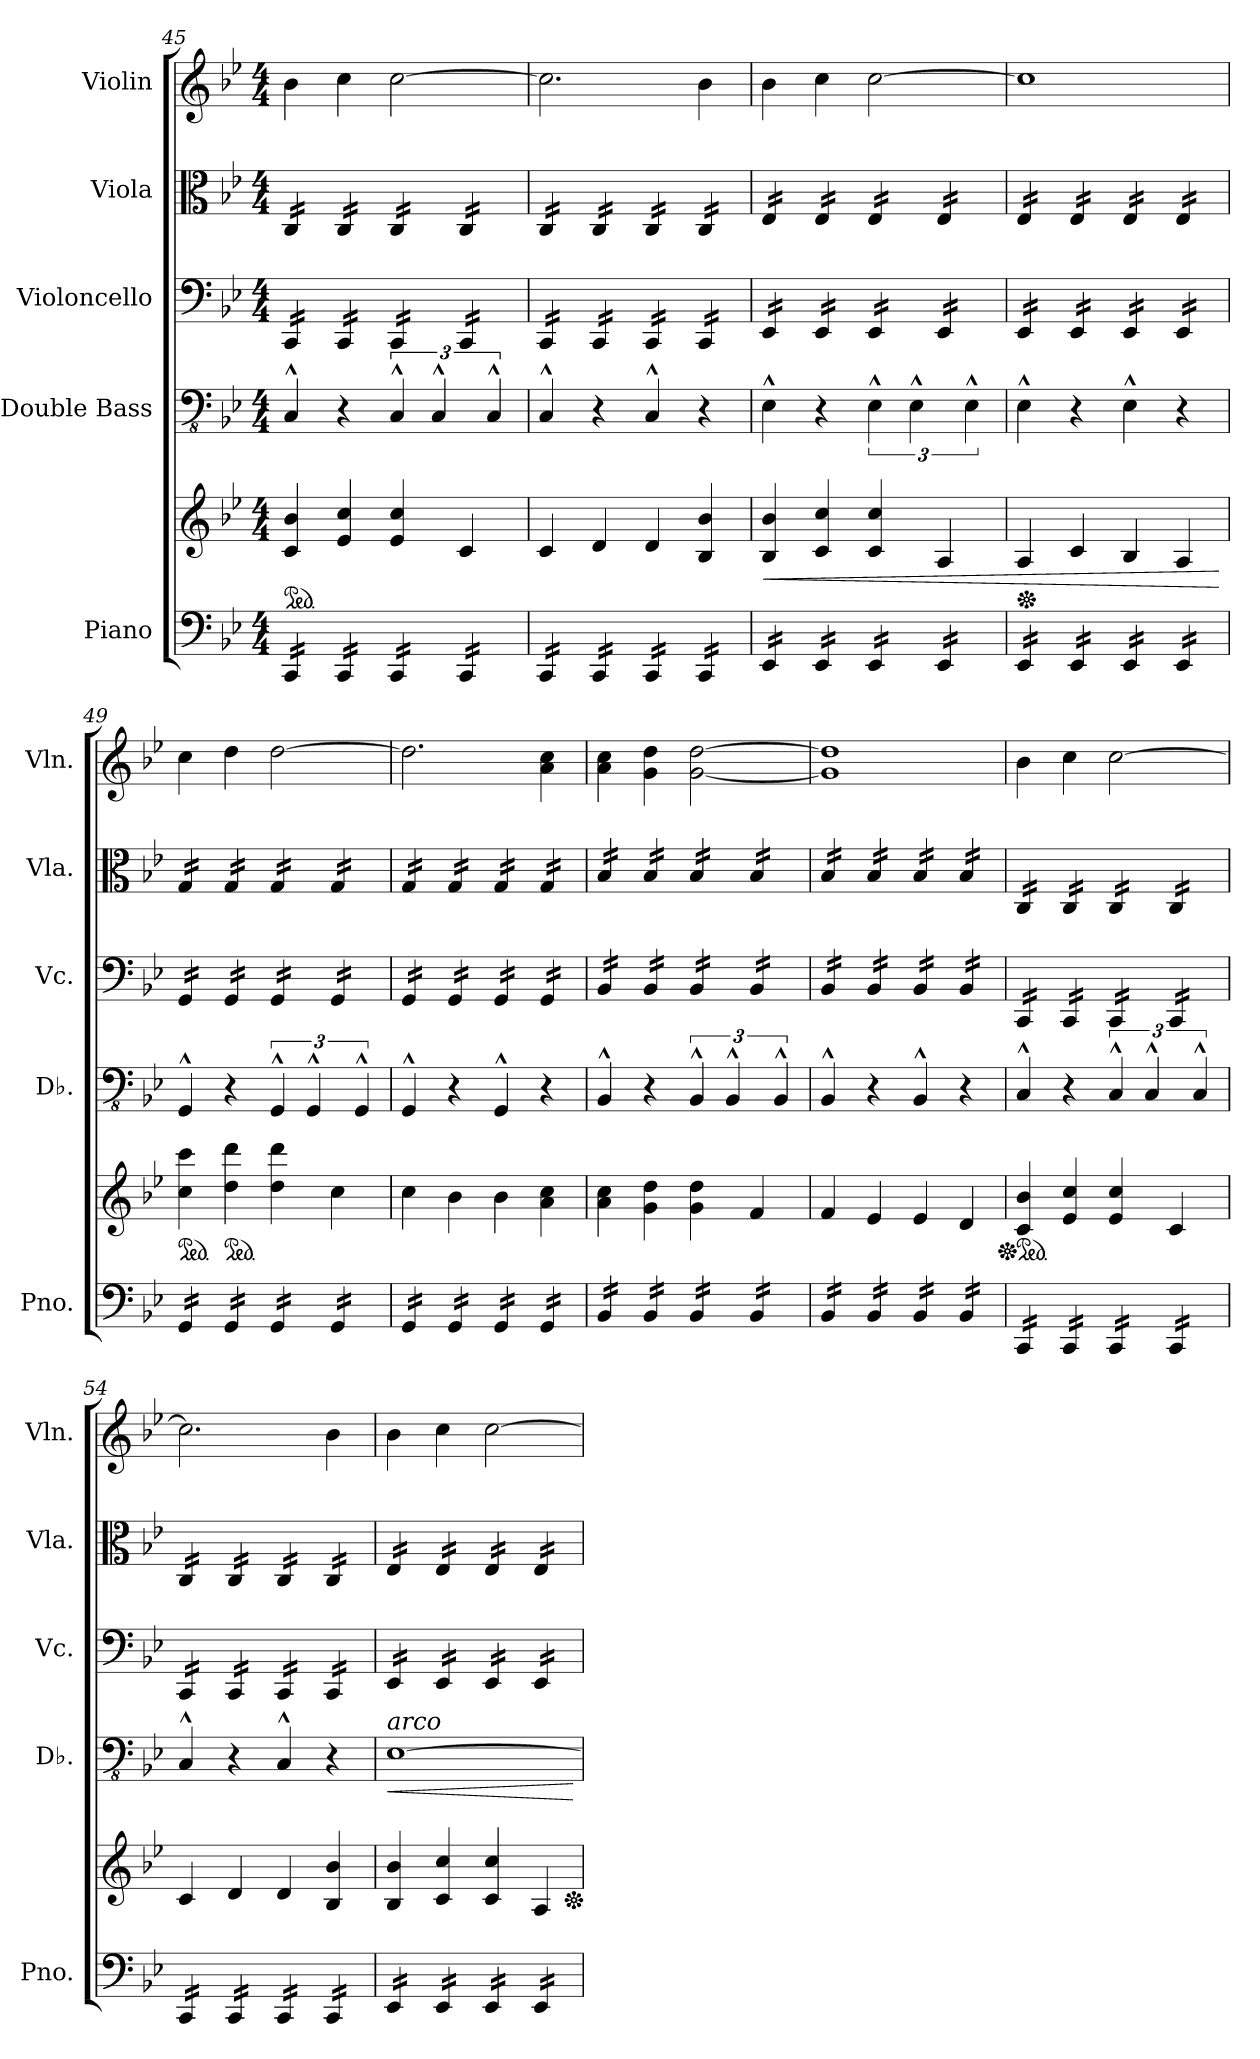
**kern	**kern	**dynam	**kern	**dynam	**kern	**kern	**kern
*part5	*part5	*part5	*part4	*part4	*part3	*part2	*part1
*staff6	*staff5	*staff5/6	*staff4	*staff4	*staff3	*staff2	*staff1
*I"Piano	*	*	*I"Double Bass	*	*I"Violoncello	*I"Viola	*I"Violin
*I'Pno.	*	*	*I'Db.	*	*I'Vc.	*I'Vla.	*I'Vln.
*clefF4	*clefG2	*	*clefFv4	*	*clefF4	*clefC3	*clefG2
*k[b-e-]	*k[b-e-]	*	*k[b-e-]	*	*k[b-e-]	*k[b-e-]	*k[b-e-]
*M4/4	*M4/4	*	*M4/4	*	*M4/4	*M4/4	*M4/4
*	*ped	*	*	*	*	*	*
=45	=45	=45	=45	=45	=45	=45	=45
*tremolo	*	*	*	*	*	*	*
*	*	*	*	*	*tremolo	*	*
*	*	*	*	*	*	*tremolo	*
16CC/LL	4c/ 4b-/	.	4CC^^/	.	16CC/LL	16C/LL	4b-\
16CC/	.	.	.	.	16CC/	16C/	.
16CC/	.	.	.	.	16CC/	16C/	.
16CC/JJ	.	.	.	.	16CC/JJ	16C/JJ	.
16CC/LL	4e-/ 4cc/	.	4r	.	16CC/LL	16C/LL	4cc\
16CC/	.	.	.	.	16CC/	16C/	.
16CC/	.	.	.	.	16CC/	16C/	.
16CC/JJ	.	.	.	.	16CC/JJ	16C/JJ	.
16CC/LL	4e-/ 4cc/	.	6CC^^/	.	16CC/LL	16C/LL	[2cc\
16CC/	.	.	.	.	16CC/	16C/	.
16CC/	.	.	.	.	16CC/	16C/	.
.	.	.	6CC^^/	.	.	.	.
16CC/JJ	.	.	.	.	16CC/JJ	16C/JJ	.
16CC/LL	4c/	.	.	.	16CC/LL	16C/LL	.
16CC/	.	.	.	.	16CC/	16C/	.
.	.	.	6CC^^/	.	.	.	.
16CC/	.	.	.	.	16CC/	16C/	.
16CC/JJ	.	.	.	.	16CC/JJ	16C/JJ	.
=46	=46	=46	=46	=46	=46	=46	=46
16CC/LL	4c/	.	4CC^^/	.	16CC/LL	16C/LL	2.cc\]
16CC/	.	.	.	.	16CC/	16C/	.
16CC/	.	.	.	.	16CC/	16C/	.
16CC/JJ	.	.	.	.	16CC/JJ	16C/JJ	.
16CC/LL	4d/	.	4r	.	16CC/LL	16C/LL	.
16CC/	.	.	.	.	16CC/	16C/	.
16CC/	.	.	.	.	16CC/	16C/	.
16CC/JJ	.	.	.	.	16CC/JJ	16C/JJ	.
16CC/LL	4d/	.	4CC^^/	.	16CC/LL	16C/LL	.
16CC/	.	.	.	.	16CC/	16C/	.
16CC/	.	.	.	.	16CC/	16C/	.
16CC/JJ	.	.	.	.	16CC/JJ	16C/JJ	.
16CC/LL	4B-/ 4b-/	.	4r	.	16CC/LL	16C/LL	4b-\
16CC/	.	.	.	.	16CC/	16C/	.
16CC/	.	.	.	.	16CC/	16C/	.
16CC/JJ	.	.	.	.	16CC/JJ	16C/JJ	.
=47	=47	=47	=47	=47	=47	=47	=47
!	!	!LO:HP:b	!	!	!	!	!
16EE-/LL	4B-/ 4b-/	<	4EE-^^\	.	16EE-/LL	16E-/LL	4b-\
16EE-/	.	.	.	.	16EE-/	16E-/	.
16EE-/	.	.	.	.	16EE-/	16E-/	.
16EE-/JJ	.	.	.	.	16EE-/JJ	16E-/JJ	.
16EE-/LL	4c/ 4cc/	.	4r	.	16EE-/LL	16E-/LL	4cc\
16EE-/	.	.	.	.	16EE-/	16E-/	.
16EE-/	.	.	.	.	16EE-/	16E-/	.
16EE-/JJ	.	.	.	.	16EE-/JJ	16E-/JJ	.
16EE-/LL	4c/ 4cc/	.	6EE-^^\	.	16EE-/LL	16E-/LL	[2cc\
16EE-/	.	.	.	.	16EE-/	16E-/	.
16EE-/	.	.	.	.	16EE-/	16E-/	.
.	.	.	6EE-^^\	.	.	.	.
16EE-/JJ	.	.	.	.	16EE-/JJ	16E-/JJ	.
16EE-/LL	4A/	.	.	.	16EE-/LL	16E-/LL	.
16EE-/	.	.	.	.	16EE-/	16E-/	.
.	.	.	6EE-^^\	.	.	.	.
16EE-/	.	.	.	.	16EE-/	16E-/	.
16EE-/JJ	.	.	.	.	16EE-/JJ	16E-/JJ	.
=48	=48	=48	=48	=48	=48	=48	=48
*	*Xped	*	*	*	*	*	*
16EE-/LL	4A/	.	4EE-^^\	.	16EE-/LL	16E-/LL	1cc]
16EE-/	.	.	.	.	16EE-/	16E-/	.
16EE-/	.	.	.	.	16EE-/	16E-/	.
16EE-/JJ	.	.	.	.	16EE-/JJ	16E-/JJ	.
16EE-/LL	4c/	.	4r	.	16EE-/LL	16E-/LL	.
16EE-/	.	.	.	.	16EE-/	16E-/	.
16EE-/	.	.	.	.	16EE-/	16E-/	.
16EE-/JJ	.	.	.	.	16EE-/JJ	16E-/JJ	.
16EE-/LL	4B-/	.	4EE-^^\	.	16EE-/LL	16E-/LL	.
16EE-/	.	.	.	.	16EE-/	16E-/	.
16EE-/	.	.	.	.	16EE-/	16E-/	.
16EE-/JJ	.	.	.	.	16EE-/JJ	16E-/JJ	.
16EE-/LL	4A/	.	4r	.	16EE-/LL	16E-/LL	.
16EE-/	.	.	.	.	16EE-/	16E-/	.
16EE-/	.	.	.	.	16EE-/	16E-/	.
16EE-/JJ	.	.	.	.	16EE-/JJ	16E-/JJ	.
.	.	[	.	.	.	.	.
=49	=49	=49	=49	=49	=49	=49	=49
*	*ped	*	*	*	*	*	*
16GG/LL	4cc\ 4ccc\	.	4GGG^^/	.	16GG/LL	16G/LL	4cc\
16GG/	.	.	.	.	16GG/	16G/	.
16GG/	.	.	.	.	16GG/	16G/	.
16GG/JJ	.	.	.	.	16GG/JJ	16G/JJ	.
*	*ped	*	*	*	*	*	*
16GG/LL	4dd\ 4ddd\	.	4r	.	16GG/LL	16G/LL	4dd\
16GG/	.	.	.	.	16GG/	16G/	.
16GG/	.	.	.	.	16GG/	16G/	.
16GG/JJ	.	.	.	.	16GG/JJ	16G/JJ	.
16GG/LL	4dd\ 4ddd\	.	6GGG^^/	.	16GG/LL	16G/LL	[2dd\
16GG/	.	.	.	.	16GG/	16G/	.
16GG/	.	.	.	.	16GG/	16G/	.
.	.	.	6GGG^^/	.	.	.	.
16GG/JJ	.	.	.	.	16GG/JJ	16G/JJ	.
16GG/LL	4cc\	.	.	.	16GG/LL	16G/LL	.
16GG/	.	.	.	.	16GG/	16G/	.
.	.	.	6GGG^^/	.	.	.	.
16GG/	.	.	.	.	16GG/	16G/	.
16GG/JJ	.	.	.	.	16GG/JJ	16G/JJ	.
=50	=50	=50	=50	=50	=50	=50	=50
16GG/LL	4cc\	.	4GGG^^/	.	16GG/LL	16G/LL	2.dd\]
16GG/	.	.	.	.	16GG/	16G/	.
16GG/	.	.	.	.	16GG/	16G/	.
16GG/JJ	.	.	.	.	16GG/JJ	16G/JJ	.
16GG/LL	4b-\	.	4r	.	16GG/LL	16G/LL	.
16GG/	.	.	.	.	16GG/	16G/	.
16GG/	.	.	.	.	16GG/	16G/	.
16GG/JJ	.	.	.	.	16GG/JJ	16G/JJ	.
16GG/LL	4b-\	.	4GGG^^/	.	16GG/LL	16G/LL	.
16GG/	.	.	.	.	16GG/	16G/	.
16GG/	.	.	.	.	16GG/	16G/	.
16GG/JJ	.	.	.	.	16GG/JJ	16G/JJ	.
16GG/LL	4a\ 4cc\	.	4r	.	16GG/LL	16G/LL	4a\ 4cc\
16GG/	.	.	.	.	16GG/	16G/	.
16GG/	.	.	.	.	16GG/	16G/	.
16GG/JJ	.	.	.	.	16GG/JJ	16G/JJ	.
=51	=51	=51	=51	=51	=51	=51	=51
16BB-/LL	4a\ 4cc\	.	4BBB-^^/	.	16BB-/LL	16B-/LL	4a\ 4cc\
16BB-/	.	.	.	.	16BB-/	16B-/	.
16BB-/	.	.	.	.	16BB-/	16B-/	.
16BB-/JJ	.	.	.	.	16BB-/JJ	16B-/JJ	.
16BB-/LL	4g\ 4dd\	.	4r	.	16BB-/LL	16B-/LL	4g\ 4dd\
16BB-/	.	.	.	.	16BB-/	16B-/	.
16BB-/	.	.	.	.	16BB-/	16B-/	.
16BB-/JJ	.	.	.	.	16BB-/JJ	16B-/JJ	.
16BB-/LL	4g\ 4dd\	.	6BBB-^^/	.	16BB-/LL	16B-/LL	[2g\ [2dd\
16BB-/	.	.	.	.	16BB-/	16B-/	.
16BB-/	.	.	.	.	16BB-/	16B-/	.
.	.	.	6BBB-^^/	.	.	.	.
16BB-/JJ	.	.	.	.	16BB-/JJ	16B-/JJ	.
16BB-/LL	4f/	.	.	.	16BB-/LL	16B-/LL	.
16BB-/	.	.	.	.	16BB-/	16B-/	.
.	.	.	6BBB-^^/	.	.	.	.
16BB-/	.	.	.	.	16BB-/	16B-/	.
16BB-/JJ	.	.	.	.	16BB-/JJ	16B-/JJ	.
!!LO:PB:g=z
=52	=52	=52	=52	=52	=52	=52	=52
16BB-/LL	4f/	.	4BBB-^^/	.	16BB-/LL	16B-/LL	1g] 1dd]
16BB-/	.	.	.	.	16BB-/	16B-/	.
16BB-/	.	.	.	.	16BB-/	16B-/	.
16BB-/JJ	.	.	.	.	16BB-/JJ	16B-/JJ	.
16BB-/LL	4e-/	.	4r	.	16BB-/LL	16B-/LL	.
16BB-/	.	.	.	.	16BB-/	16B-/	.
16BB-/	.	.	.	.	16BB-/	16B-/	.
16BB-/JJ	.	.	.	.	16BB-/JJ	16B-/JJ	.
16BB-/LL	4e-/	.	4BBB-^^/	.	16BB-/LL	16B-/LL	.
16BB-/	.	.	.	.	16BB-/	16B-/	.
16BB-/	.	.	.	.	16BB-/	16B-/	.
16BB-/JJ	.	.	.	.	16BB-/JJ	16B-/JJ	.
16BB-/LL	4d/	.	4r	.	16BB-/LL	16B-/LL	.
16BB-/	.	.	.	.	16BB-/	16B-/	.
16BB-/	.	.	.	.	16BB-/	16B-/	.
16BB-/JJ	.	.	.	.	16BB-/JJ	16B-/JJ	.
=53	=53	=53	=53	=53	=53	=53	=53
*	*Xped	*	*	*	*	*	*
*	*Xped	*	*	*	*	*	*
*	*ped	*	*	*	*	*	*
16CC/LL	4c/ 4b-/	.	4CC^^/	.	16CC/LL	16C/LL	4b-\
16CC/	.	.	.	.	16CC/	16C/	.
16CC/	.	.	.	.	16CC/	16C/	.
16CC/JJ	.	.	.	.	16CC/JJ	16C/JJ	.
16CC/LL	4e-/ 4cc/	.	4r	.	16CC/LL	16C/LL	4cc\
16CC/	.	.	.	.	16CC/	16C/	.
16CC/	.	.	.	.	16CC/	16C/	.
16CC/JJ	.	.	.	.	16CC/JJ	16C/JJ	.
16CC/LL	4e-/ 4cc/	.	6CC^^/	.	16CC/LL	16C/LL	[2cc\
16CC/	.	.	.	.	16CC/	16C/	.
16CC/	.	.	.	.	16CC/	16C/	.
.	.	.	6CC^^/	.	.	.	.
16CC/JJ	.	.	.	.	16CC/JJ	16C/JJ	.
16CC/LL	4c/	.	.	.	16CC/LL	16C/LL	.
16CC/	.	.	.	.	16CC/	16C/	.
.	.	.	6CC^^/	.	.	.	.
16CC/	.	.	.	.	16CC/	16C/	.
16CC/JJ	.	.	.	.	16CC/JJ	16C/JJ	.
=54	=54	=54	=54	=54	=54	=54	=54
16CC/LL	4c/	.	4CC^^/	.	16CC/LL	16C/LL	2.cc\]
16CC/	.	.	.	.	16CC/	16C/	.
16CC/	.	.	.	.	16CC/	16C/	.
16CC/JJ	.	.	.	.	16CC/JJ	16C/JJ	.
16CC/LL	4d/	.	4r	.	16CC/LL	16C/LL	.
16CC/	.	.	.	.	16CC/	16C/	.
16CC/	.	.	.	.	16CC/	16C/	.
16CC/JJ	.	.	.	.	16CC/JJ	16C/JJ	.
16CC/LL	4d/	.	4CC^^/	.	16CC/LL	16C/LL	.
16CC/	.	.	.	.	16CC/	16C/	.
16CC/	.	.	.	.	16CC/	16C/	.
16CC/JJ	.	.	.	.	16CC/JJ	16C/JJ	.
16CC/LL	4B-/ 4b-/	.	4r	.	16CC/LL	16C/LL	4b-\
16CC/	.	.	.	.	16CC/	16C/	.
16CC/	.	.	.	.	16CC/	16C/	.
16CC/JJ	.	.	.	.	16CC/JJ	16C/JJ	.
=55	=55	=55	=55	=55	=55	=55	=55
!	!	!	!LO:TX:a:i:t=arco	!	!	!	!
!	!	!	!	!LO:HP:b	!	!	!
16EE-/LL	4B-/ 4b-/	.	[1EE-	<	16EE-/LL	16E-/LL	4b-\
16EE-/	.	.	.	.	16EE-/	16E-/	.
16EE-/	.	.	.	.	16EE-/	16E-/	.
16EE-/JJ	.	.	.	.	16EE-/JJ	16E-/JJ	.
16EE-/LL	4c/ 4cc/	.	.	.	16EE-/LL	16E-/LL	4cc\
16EE-/	.	.	.	.	16EE-/	16E-/	.
16EE-/	.	.	.	.	16EE-/	16E-/	.
16EE-/JJ	.	.	.	.	16EE-/JJ	16E-/JJ	.
16EE-/LL	4c/ 4cc/	.	.	.	16EE-/LL	16E-/LL	[2cc\
16EE-/	.	.	.	.	16EE-/	16E-/	.
16EE-/	.	.	.	.	16EE-/	16E-/	.
16EE-/JJ	.	.	.	.	16EE-/JJ	16E-/JJ	.
16EE-/LL	4A/	.	.	.	16EE-/LL	16E-/LL	.
16EE-/	.	.	.	.	16EE-/	16E-/	.
16EE-/	.	.	.	.	16EE-/	16E-/	.
16EE-/JJ	.	.	.	.	16EE-/JJ	16E-/JJ	.
*	*	*	*	*	*	*Xtremolo	*
*	*	*	*	*	*Xtremolo	*	*
*Xtremolo	*	*	*	*	*	*	*
.	.	.	.	[	.	.	.
*	*Xped	*	*	*	*	*	*
=	=	=	=	=	=	=	=
*-	*-	*-	*-	*-	*-	*-	*-
